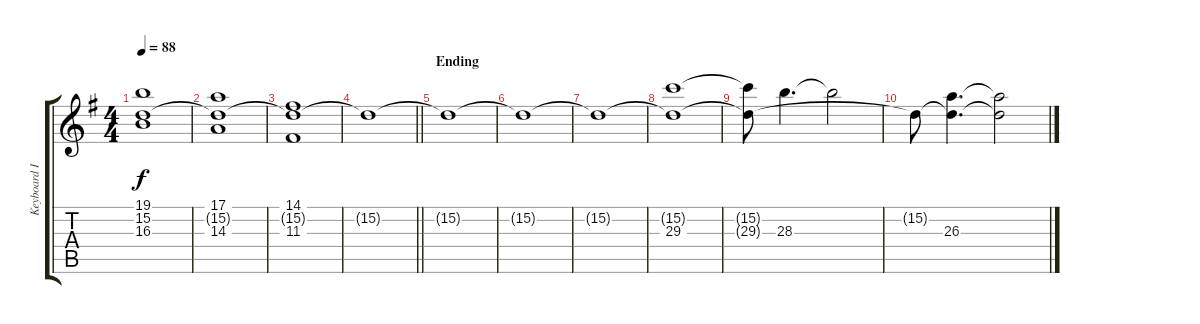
\track ("Keyboard II" "Keyboard I") {instrument pad1newage}
\staff {score tabs}
\tuning (E4 B3 G3 D3 A2 E2) {hide}
\ts (4 4)
\tempo 88
\clef g2
\ks g
(19.1 15.2{t} 16.3).1{dy f} |
(17.1 15.2{t} 14.3).1 |
(14.1 15.2{t} 11.3).1 |
\barLineRight lightlight
15.2{t}.1 |
\section ("" "Ending")
15.2{t}.1 |
15.2{t}.1 |
15.2{t}.1 |
(15.2{t} 29.3).1 |
(15.2{t} 29.3{t}).8 28.3.4{d} 28.3{t}.2 |
15.2{t}.8 (15.2{t} 26.3).4{d} (15.2{t} 26.3{t}).2
